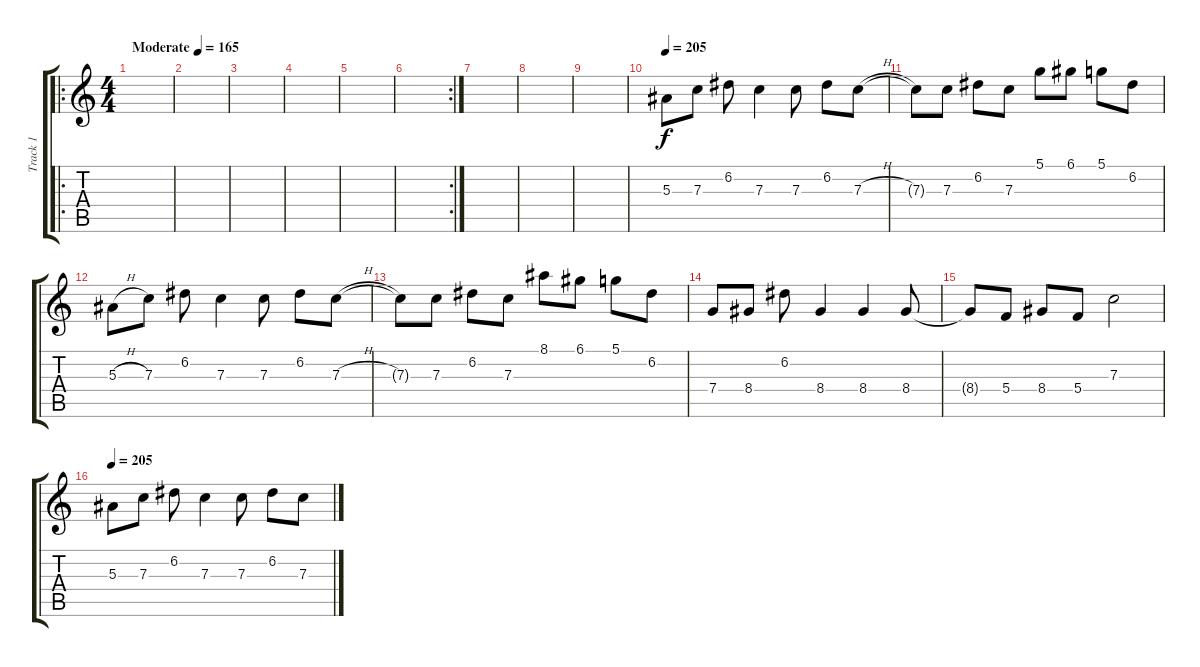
\track ("Track 1" "Track 1") {instrument distortionguitar}
\staff {score tabs}
\tuning (D4 A3 F3 C3 G2 C2) {hide}
\ro
\ts (4 4)
\tempo (165 "Moderate")
\clef g2
\ks c
|
|
|
|
|
\rc 2
|
|
|
|
\tempo 205
5.3.8 7.3.8 6.2.8 7.3.4 7.3.8 6.2.8 7.3{h}.8 |
7.3{t}.8 7.3.8 6.2.8 7.3.8 5.1.8 6.1.8 5.1.8 6.2.8 |
5.3{h}.8 7.3.8 6.2.8 7.3.4 7.3.8 6.2.8 7.3{h}.8 |
7.3{t}.8 7.3.8 6.2.8 7.3.8 8.1.8 6.1.8 5.1.8 6.2.8 |
7.4.8 8.4.8 6.2.8 8.4.4 8.4.4 8.4.8 |
8.4{t}.8 5.4.8 8.4.8 5.4.8 7.3.2 |
\tempo 205
5.3.8 7.3.8 6.2.8 7.3.4 7.3.8 6.2.8 7.3{h}.8
